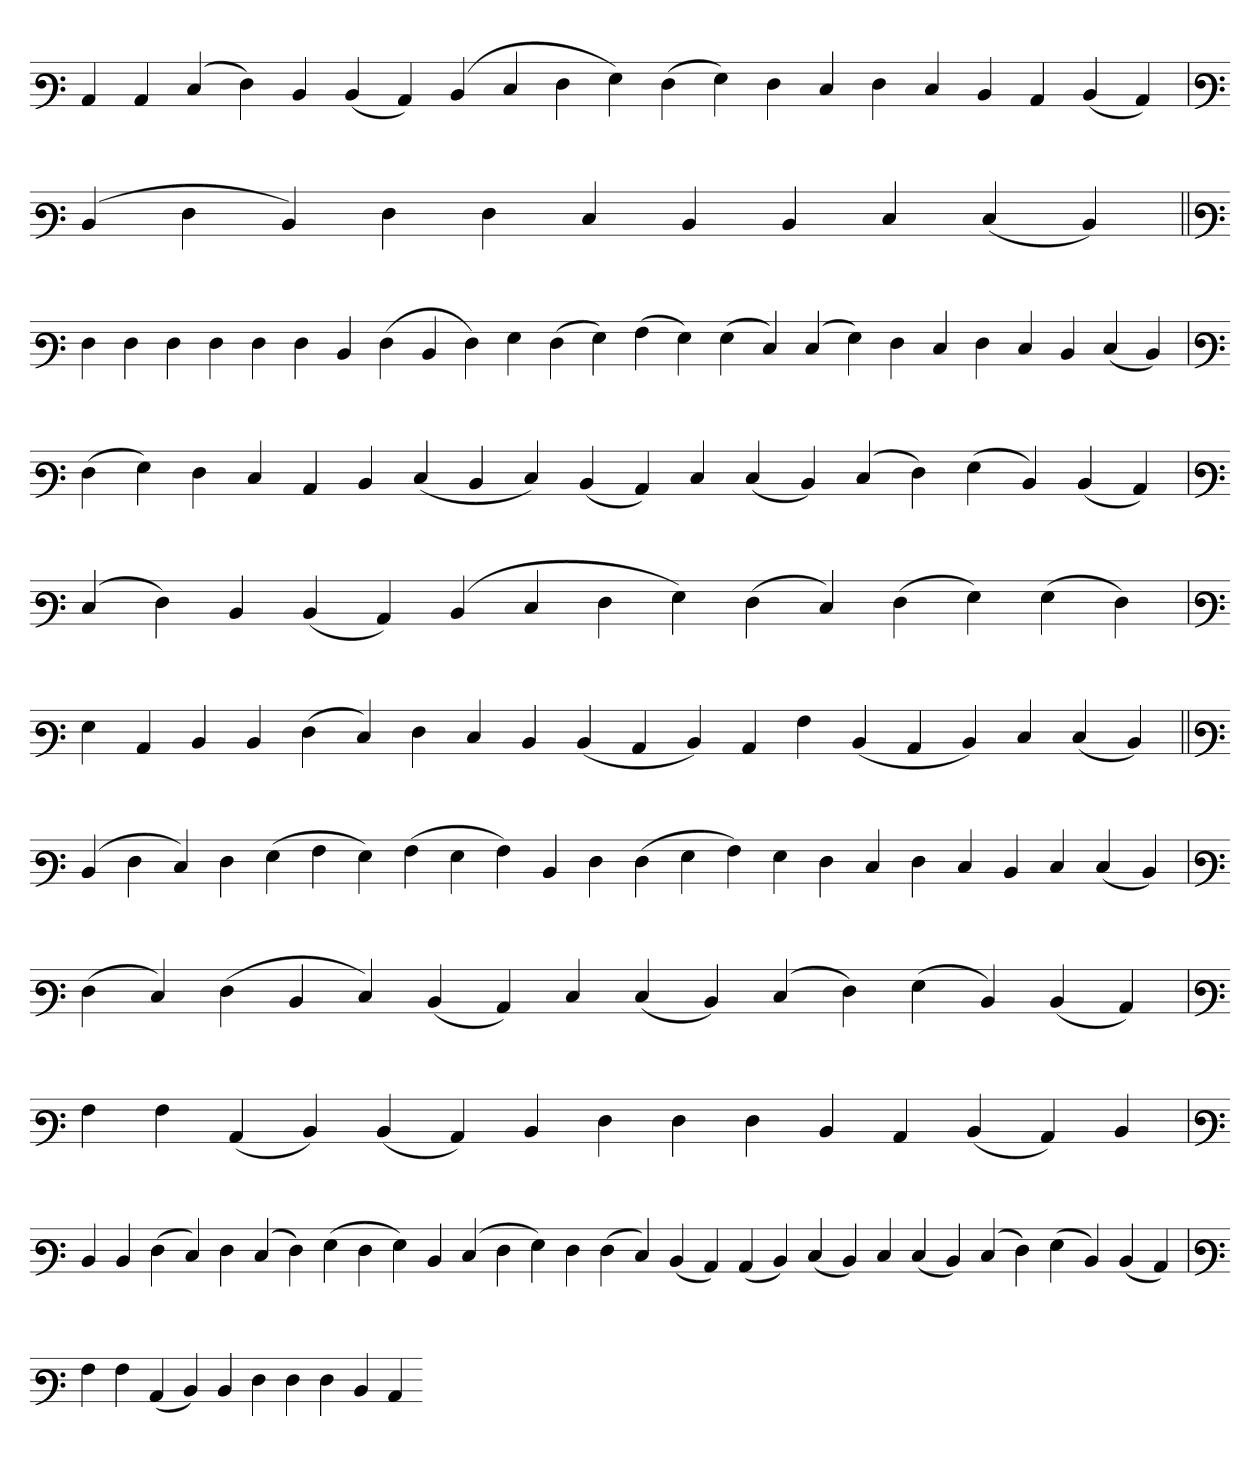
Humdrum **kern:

**kern
*part1
*staff1
*clefF3
=
4C
4C
(4E
4F)
4D
(4D
4C)
(4D
4E
4F
4G)
(4F
4G)
4F
4E
4F
4E
4D
4C
(4D
4C)
=`
*clefF3
(4D
4F
4D)
4F
4F
4E
4D
4D
4E
(4E
4D)
=||
*clefF3
4F
4F
4F
4F
4F
4F
4D
(4F
4D
4F)
4G
(4F
4G)
(4A
4G)
(4G
4E)
(4E
4G)
4F
4E
4F
4E
4D
(4E
4D)
='
*clefF3
(4F
4G)
4F
4E
4C
4D
(4E
4D
4E)
(4D
4C)
4E
(4E
4D)
(4E
4F)
(4G
4D)
(4D
4C)
=
*clefF3
(4E
4F)
4D
(4D
4C)
(4D
4E
4F
4G)
(4F
4E)
(4F
4G)
(4G
4F)
='
*clefF3
4G
4C
4D
4D
(4F
4E)
4F
4E
4D
(4D
4C
4D)
4C
4A
(4D
4C
4D)
4E
(4E
4D)
=||
*clefF3
(4D
4F
4E)
4F
(4G
4A
4G)
(4A
4G
4A)
4D
4F
(4F
4G
4A)
4G
4F
4E
4F
4E
4D
4E
(4E
4D)
=`
*clefF3
(4F
4E)
(4F
4D
4E)
(4D
4C)
4E
(4E
4D)
(4E
4F)
(4G
4D)
(4D
4C)
=
*clefF3
4A
4A
(4C
4D)
(4D
4C)
4D
4F
4F
4F
4D
4C
(4D
4C)
4D
='
*clefF3
4D
4D
(4F
4E)
4F
(4E
4F)
(4G
4F
4G)
4D
(4E
4F
4G)
4F
(4F
4E)
(4D
4C)
(4C
4D)
(4E
4D)
4E
(4E
4D)
(4E
4F)
(4G
4D)
(4D
4C)
=
*clefF3
4A
4A
(4C
4D)
4D
4F
4F
4F
4D
4C
=-
*-
